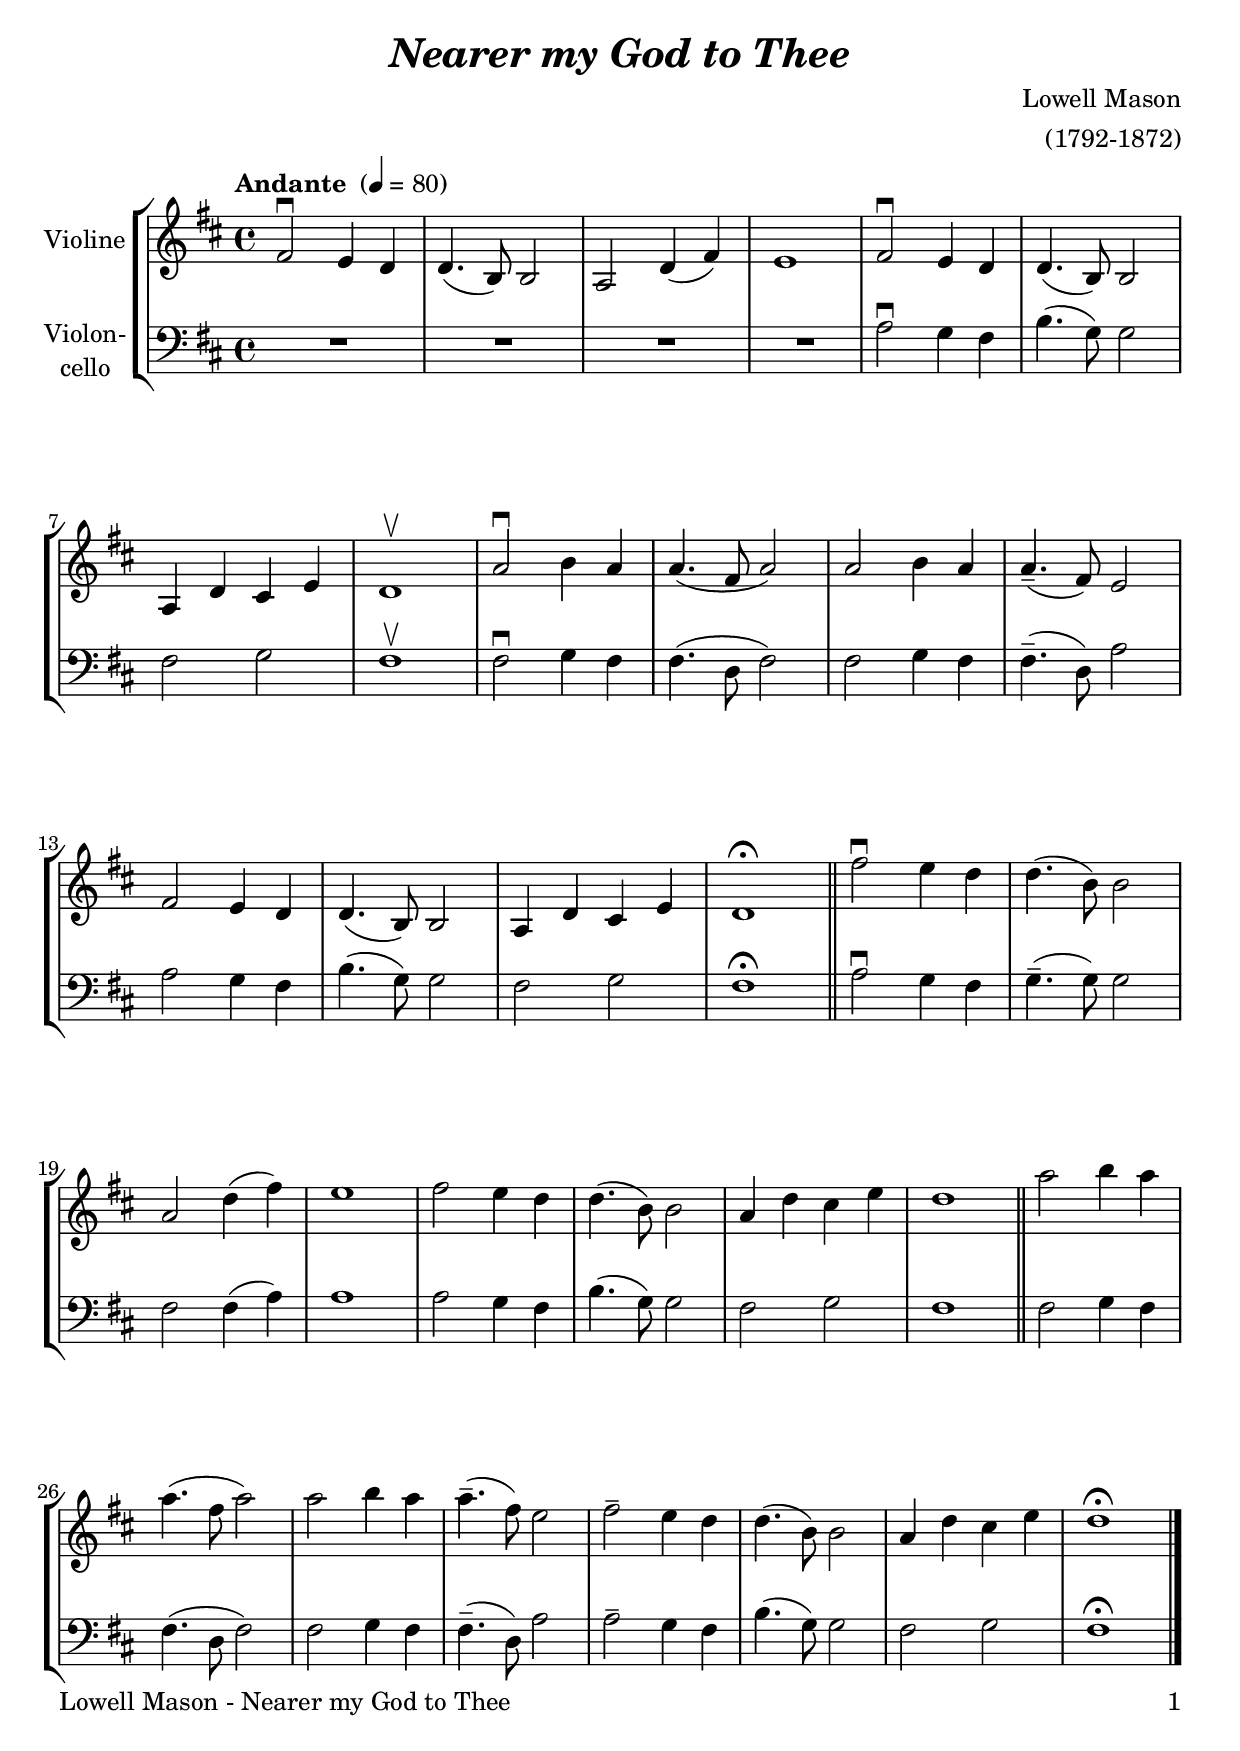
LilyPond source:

\version "2.18.2"
\include "deutsch.ly"
  
#(set-global-staff-size 22)

\header {
  title     = \markup \bold \italic "Nearer my God to Thee"
  composer  = "Lowell Mason"
  arranger  = "(1792-1872)"
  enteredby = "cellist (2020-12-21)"
%  piece     = ""
}

voiceconsts = {
  \key d \major
  \time 4/4
  \clef "treble"
%  \numericTimeSignature
  % Set default beaming for all staves
  \set Timing.beamExceptions = #'()
  \set Timing.baseMoment     = #(ly:make-moment 1 4)
  \set Timing.beatStructure  = #'(1 1 1)
  \tempo "Andante " 4=80
}

mivl = "violin"
%miba = "pizzicato strings"
miba = "cello"

arco = \markup \italic "arco"
pizz = \markup \italic "pizz."
rit  = \mark \markup \box \italic "rit."
simi = \markup \italic "simile"

va = \relative c' {
  \voiceconsts

  fis2\downbow e4 d
  d4.( h8) h2
  a d4( fis)
  e1
  fis2\downbow e4 d
  d4.( h8) h2

  a4 d cis e
  d1\upbow
  a'2\downbow h4 a
  a4.( fis8 a2)
  a h4 a
  a4.(-- fis8) e2

  fis e4 d
  d4.( h8) h2
  a4 d cis e
  d1\fermata \bar "||"
  fis'2\downbow e4 d
  d4.( h8) h2

  a d4( fis)
  e1
  fis2 e4 d
  d4.( h8) h2
  a4 d cis e
  d1 \bar "||"

  a'2 h4 a
  a4.( fis8 a2)
  a h4 a
  a4.(-- fis8) e2

  fis-- e4 d
  d4.( h8) h2
  a4 d cis e
  d1\fermata \bar "|."
}

vb = \relative c' {
  \voiceconsts
  \clef "bass"

  R1*4
  a2\downbow g4 fis
  h4.( g8) g2

  fis g
  fis1\upbow
  fis2\downbow g4 fis
  fis4.( d8 fis2)
  fis g4 fis
  fis4.(-- d8) a'2

  a g4 fis
  h4.( g8) g2
  fis g
  fis1\fermata \bar "||"
  a2\downbow g4 fis
  g4.(-- g8) g2

  fis fis4( a)
  a1
  a2 g4 fis
  h4.( g8) g2
  fis g
  fis1 \bar "||"

  fis2 g4 fis
  fis4.( d8 fis2)
  fis g4 fis
  fis4.(-- d8) a'2

  a-- g4 fis
  h4.( g8) g2
  fis g
  fis1\fermata \bar "|."
}


music = \new StaffGroup <<
      \new Staff {
	\set Staff.midiInstrument = \mivl
	\set Staff.instrumentName = \markup \center-column { "Violine" }
	\transpose d d { \va }
      }

      \new Staff {
	\set Staff.midiInstrument = \miba
	\set Staff.instrumentName = \markup \center-column { "Violon-" "cello" }
	\transpose d d { \vb }
      }
>>

\book {
   \paper {
    print-page-number = ##t
    print-first-page-number = ##t
    ragged-last-bottom = ##f
    oddHeaderMarkup = \markup \null
    evenHeaderMarkup = \markup \null
    oddFooterMarkup = \markup {
      \fill-line {
        \on-the-fly #print-page-number-check-first
        "Lowell Mason - Nearer my God to Thee" \fromproperty #'page:page-number-string
      }
    }
    evenFooterMarkup = \oddFooterMarkup
  } \score {
    \music
    \layout {}
  }

  \score {
    \unfoldRepeats \music

    \midi {
      \context {
        \Score
      }
    }
  }
}